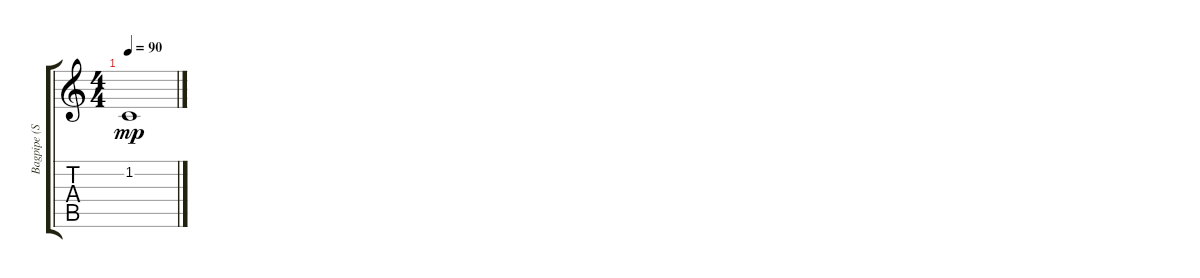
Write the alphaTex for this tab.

\track ("Bagpipe (Sevan)" "Bagpipe (S") {instrument bagpipe}
\staff {score tabs}
\tuning (E4 B3 G3 D3 A2 E2) {hide}
\ts (4 4)
\tempo 90
\clef g2
\ks c
1.2.1{dy mp}
